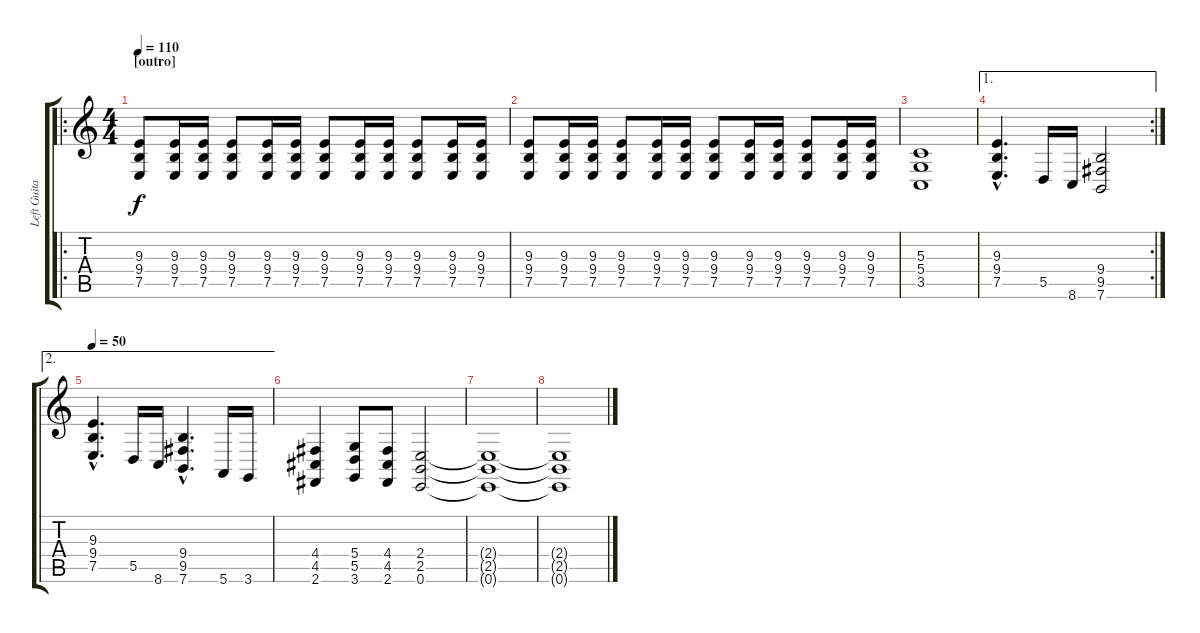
\track ("Left Guitar Synth" "Left Guita") {instrument pad5bowed}
\staff {score tabs}
\tuning (E4 B3 G3 D3 A2 E2) {hide}
\ro
\ts (4 4)
\section ("" "[outro]")
\tempo 110
\clef g2
\ks c
(9.3 9.4 7.5).8{dy f} (9.3 9.4 7.5).16 (9.3 9.4 7.5).16 (9.3 9.4 7.5).8 (9.3 9.4 7.5).16 (9.3 9.4 7.5).16 (9.3 9.4 7.5).8 (9.3 9.4 7.5).16 (9.3 9.4 7.5).16 (9.3 9.4 7.5).8 (9.3 9.4 7.5).16 (9.3 9.4 7.5).16 |
(9.3 9.4 7.5).8 (9.3 9.4 7.5).16 (9.3 9.4 7.5).16 (9.3 9.4 7.5).8 (9.3 9.4 7.5).16 (9.3 9.4 7.5).16 (9.3 9.4 7.5).8 (9.3 9.4 7.5).16 (9.3 9.4 7.5).16 (9.3 9.4 7.5).8 (9.3 9.4 7.5).16 (9.3 9.4 7.5).16 |
(5.3 5.4 3.5).1 |
\ae 1
\rc 2
(9.3{hac} 9.4{hac} 7.5{hac}).4{d} 5.5.16 8.6.16 (9.4 9.5 7.6).2 |
\ae 2
\tempo 50
(9.3{hac} 9.4{hac} 7.5{hac}).4{d} 5.5.16 8.6.16 (9.4{hac} 9.5{hac} 7.6{hac}).4{d} 5.6.16 3.6.16 |
(4.4 4.5 2.6).4 (5.4 5.5 3.6).8 (4.4 4.5 2.6).8 (2.4 2.5 0.6).2 |
(2.4{t} 2.5{t} 0.6{t}).1 |
(2.4{t} 2.5{t} 0.6{t}).1
